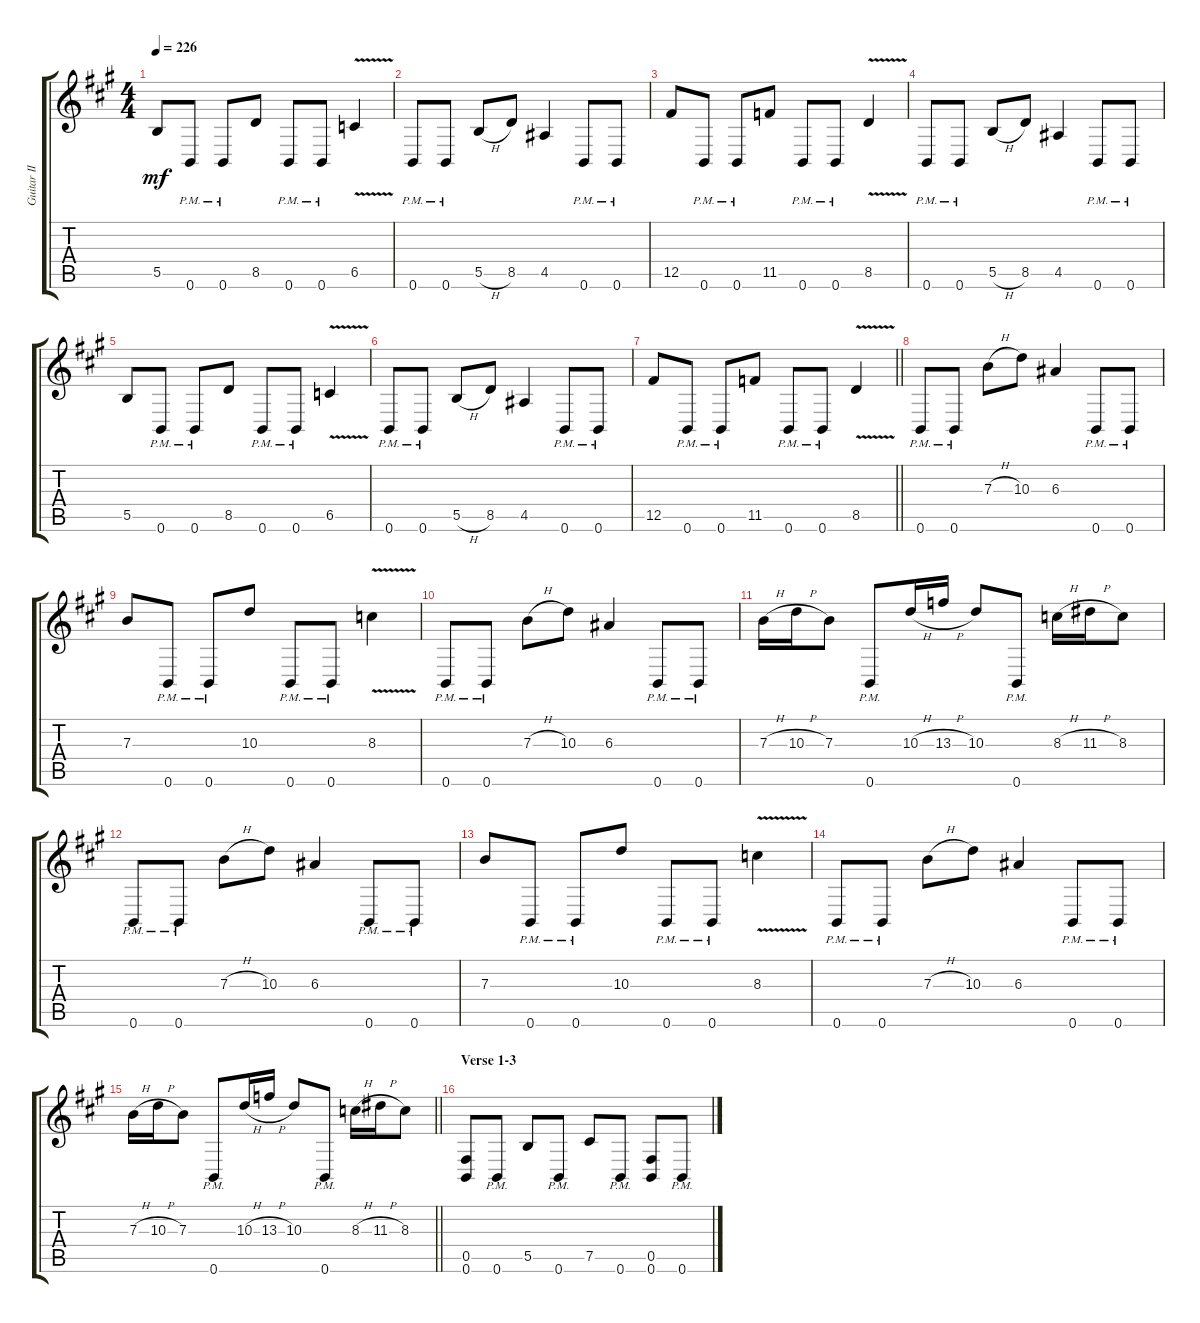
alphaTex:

\track ("Guitar II" "Guitar II") {instrument distortionguitar}
\staff {score tabs}
\tuning (Db4 Ab3 E3 B2 Gb2 B1) {hide}
\ts (4 4)
\tempo 226
\clef g2
\ks a
5.5.8{dy mf} 0.6{pm}.8 0.6{pm}.8 8.5.8 0.6{pm}.8 0.6{pm}.8 6.5{v}.4 |
0.6{pm}.8 0.6{pm}.8 5.5{h}.8 8.5.8 4.5.4 0.6{pm}.8 0.6{pm}.8 |
12.5.8 0.6{pm}.8 0.6{pm}.8 11.5.8 0.6{pm}.8 0.6{pm}.8 8.5{v}.4 |
0.6{pm}.8 0.6{pm}.8 5.5{h}.8 8.5.8 4.5.4 0.6{pm}.8 0.6{pm}.8 |
5.5.8 0.6{pm}.8 0.6{pm}.8 8.5.8 0.6{pm}.8 0.6{pm}.8 6.5{v}.4 |
0.6{pm}.8 0.6{pm}.8 5.5{h}.8 8.5.8 4.5.4 0.6{pm}.8 0.6{pm}.8 |
\barLineRight lightlight
12.5.8 0.6{pm}.8 0.6{pm}.8 11.5.8 0.6{pm}.8 0.6{pm}.8 8.5{v}.4 |
0.6{pm}.8 0.6{pm}.8 7.3{h}.8 10.3.8 6.3.4 0.6{pm}.8 0.6{pm}.8 |
7.3.8 0.6{pm}.8 0.6{pm}.8 10.3.8 0.6{pm}.8 0.6{pm}.8 8.3{v}.4 |
0.6{pm}.8 0.6{pm}.8 7.3{h}.8 10.3.8 6.3.4 0.6{pm}.8 0.6{pm}.8 |
7.3{h}.16 10.3{h}.16 7.3.8 0.6{pm}.8 10.3{h}.16 13.3{h}.16 10.3.8 0.6{pm}.8 8.3{h}.16 11.3{h}.16 8.3.8 |
0.6{pm}.8 0.6{pm}.8 7.3{h}.8 10.3.8 6.3.4 0.6{pm}.8 0.6{pm}.8 |
7.3.8 0.6{pm}.8 0.6{pm}.8 10.3.8 0.6{pm}.8 0.6{pm}.8 8.3{v}.4 |
0.6{pm}.8 0.6{pm}.8 7.3{h}.8 10.3.8 6.3.4 0.6{pm}.8 0.6{pm}.8 |
\barLineRight lightlight
7.3{h}.16 10.3{h}.16 7.3.8 0.6{pm}.8 10.3{h}.16 13.3{h}.16 10.3.8 0.6{pm}.8 8.3{h}.16 11.3{h}.16 8.3.8 |
\section ("" "Verse 1-3")
(0.5 0.6).8 0.6{pm}.8 5.5.8 0.6{pm}.8 7.5.8 0.6{pm}.8 (0.5 0.6).8 0.6{pm}.8
